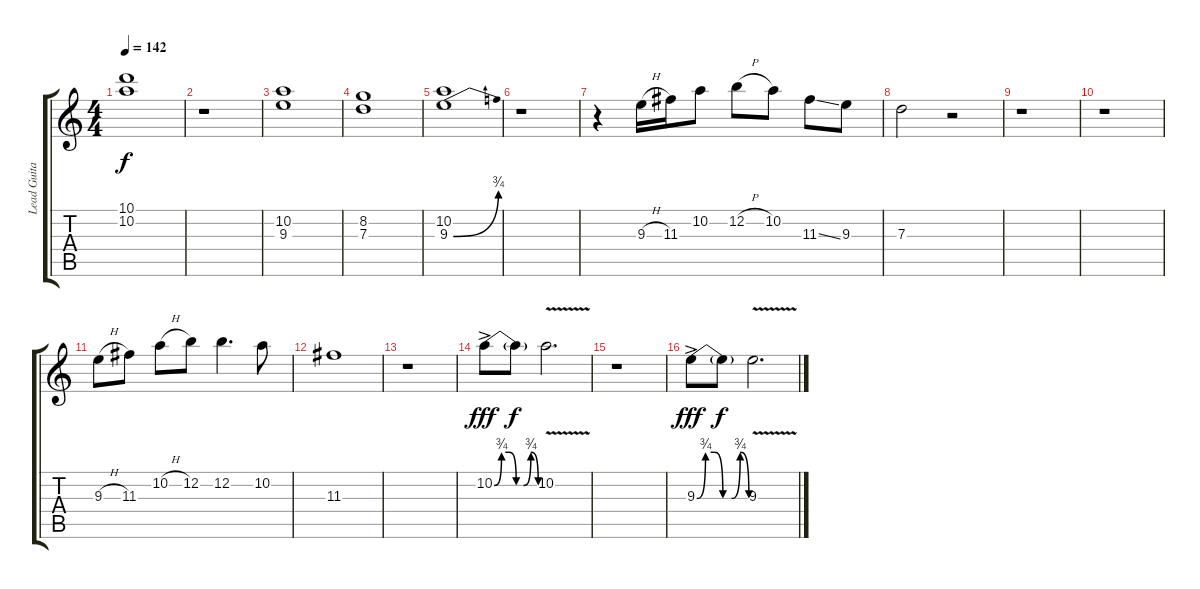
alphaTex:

\track ("Lead Guitar 2" "Lead Guita") {instrument electricguitarjazz}
\staff {score tabs}
\tuning (E4 B3 G3 D3 A2 E2) {hide}
\ts (4 4)
\tempo 142
\clef g2
\ks c
(10.1 10.2).1{dy f} |
r.1 |
(10.2 9.3).1 |
(8.2 7.3).1 |
(10.2 9.3{be (bend 0 0 60 3)}).1 |
r.1 |
r.4 9.3{h}.16 11.3.16 10.2.8 12.2{h}.8 10.2.8 11.3{ss}.8 9.3.8 |
7.3.2 r.2 |
r.1 |
r.1 |
9.3{h}.8 11.3.8 10.2{h}.8 12.2.8 12.2.4{d} 10.2.8 |
11.3.1 |
r.1 |
10.2{be (custom 0 0 10 3 20 3 30 0 40 0 50 3 60 0) ac}.8{dy fff} 10.2{t}.8{dy f} 10.2{v}.2{d} |
r.1 |
9.3{be (custom 0 0 10 3 20 3 30 0 40 0 50 3 60 0) ac}.8{dy fff} 9.3{t}.8{dy f} 9.3{v}.2{d}
